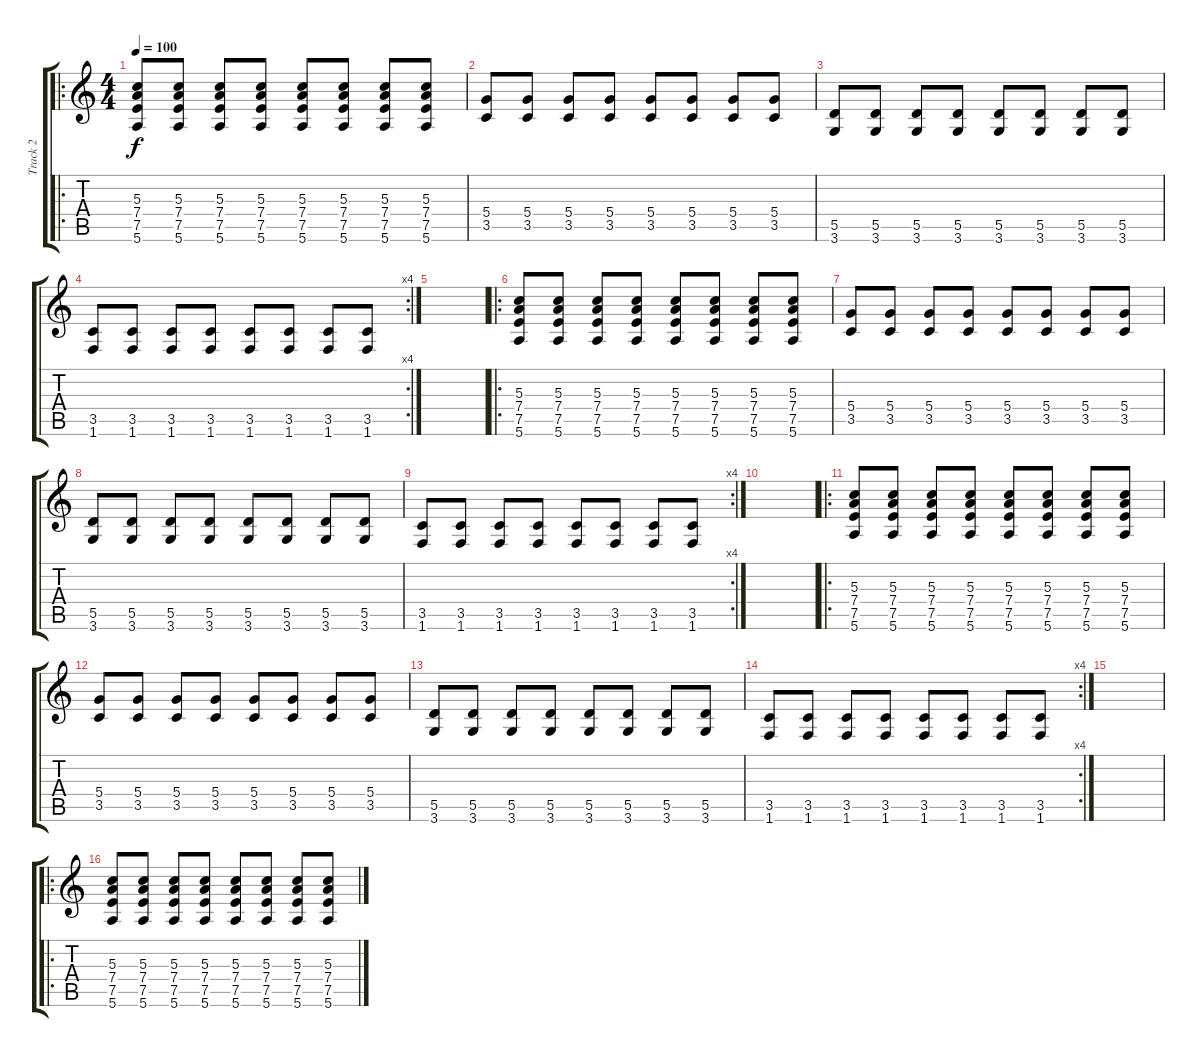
\track ("Track 2" "Track 2") {instrument overdrivenguitar}
\staff {score tabs}
\tuning (E4 B3 G3 D3 A2 E2) {hide}
\ro
\ts (4 4)
\tempo 100
\clef g2
\ks c
(5.3 7.4 7.5 5.6).8{dy f instrument overdrivenguitar} (5.3 7.4 7.5 5.6).8 (5.3 7.4 7.5 5.6).8 (5.3 7.4 7.5 5.6).8 (5.3 7.4 7.5 5.6).8 (5.3 7.4 7.5 5.6).8 (5.3 7.4 7.5 5.6).8 (5.3 7.4 7.5 5.6).8 |
(5.4 3.5).8 (5.4 3.5).8 (5.4 3.5).8 (5.4 3.5).8 (5.4 3.5).8 (5.4 3.5).8 (5.4 3.5).8 (5.4 3.5).8 |
(5.5 3.6).8 (5.5 3.6).8 (5.5 3.6).8 (5.5 3.6).8 (5.5 3.6).8 (5.5 3.6).8 (5.5 3.6).8 (5.5 3.6).8 |
\rc 4
(3.5 1.6).8 (3.5 1.6).8 (3.5 1.6).8 (3.5 1.6).8 (3.5 1.6).8 (3.5 1.6).8 (3.5 1.6).8 (3.5 1.6).8 |
|
\ro
(5.3 7.4 7.5 5.6).8 (5.3 7.4 7.5 5.6).8 (5.3 7.4 7.5 5.6).8 (5.3 7.4 7.5 5.6).8 (5.3 7.4 7.5 5.6).8 (5.3 7.4 7.5 5.6).8 (5.3 7.4 7.5 5.6).8 (5.3 7.4 7.5 5.6).8 |
(5.4 3.5).8 (5.4 3.5).8 (5.4 3.5).8 (5.4 3.5).8 (5.4 3.5).8 (5.4 3.5).8 (5.4 3.5).8 (5.4 3.5).8 |
(5.5 3.6).8 (5.5 3.6).8 (5.5 3.6).8 (5.5 3.6).8 (5.5 3.6).8 (5.5 3.6).8 (5.5 3.6).8 (5.5 3.6).8 |
\rc 4
(3.5 1.6).8 (3.5 1.6).8 (3.5 1.6).8 (3.5 1.6).8 (3.5 1.6).8 (3.5 1.6).8 (3.5 1.6).8 (3.5 1.6).8 |
|
\ro
(5.3 7.4 7.5 5.6).8 (5.3 7.4 7.5 5.6).8 (5.3 7.4 7.5 5.6).8 (5.3 7.4 7.5 5.6).8 (5.3 7.4 7.5 5.6).8 (5.3 7.4 7.5 5.6).8 (5.3 7.4 7.5 5.6).8 (5.3 7.4 7.5 5.6).8 |
(5.4 3.5).8 (5.4 3.5).8 (5.4 3.5).8 (5.4 3.5).8 (5.4 3.5).8 (5.4 3.5).8 (5.4 3.5).8 (5.4 3.5).8 |
(5.5 3.6).8 (5.5 3.6).8 (5.5 3.6).8 (5.5 3.6).8 (5.5 3.6).8 (5.5 3.6).8 (5.5 3.6).8 (5.5 3.6).8 |
\rc 4
(3.5 1.6).8 (3.5 1.6).8 (3.5 1.6).8 (3.5 1.6).8 (3.5 1.6).8 (3.5 1.6).8 (3.5 1.6).8 (3.5 1.6).8 |
|
\ro
(5.3 7.4 7.5 5.6).8 (5.3 7.4 7.5 5.6).8 (5.3 7.4 7.5 5.6).8 (5.3 7.4 7.5 5.6).8 (5.3 7.4 7.5 5.6).8 (5.3 7.4 7.5 5.6).8 (5.3 7.4 7.5 5.6).8 (5.3 7.4 7.5 5.6).8
